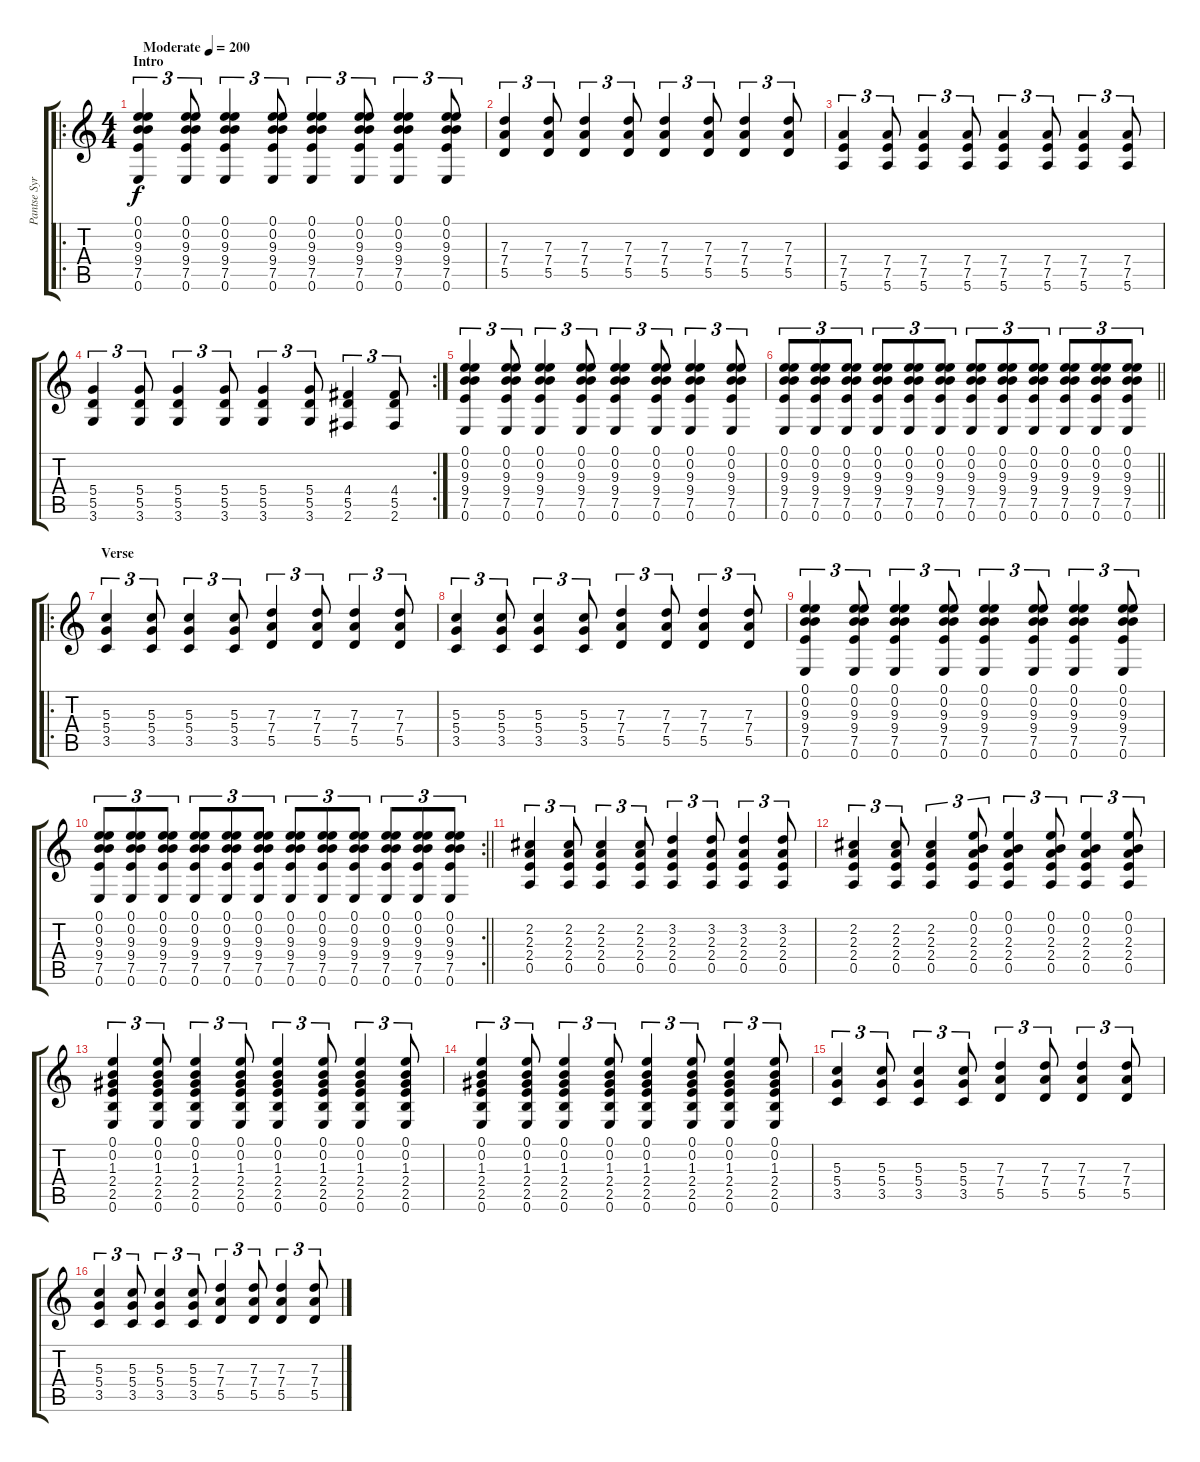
\track ("Pantse Syrjä" "Pantse Syr") {instrument overdrivenguitar}
\staff {score tabs}
\tuning (E4 B3 G3 D3 A2 E2) {hide}
\ro
\ts (4 4)
\section ("" "Intro")
\tempo (200 "Moderate")
\clef g2
\ks c
(0.1 0.2 9.3 9.4 7.5 0.6).4{tu (3 2) dy f instrument overdrivenguitar} (0.1 0.2 9.3 9.4 7.5 0.6).8{tu (3 2)} (0.1 0.2 9.3 9.4 7.5 0.6).4{tu (3 2)} (0.1 0.2 9.3 9.4 7.5 0.6).8{tu (3 2)} (0.1 0.2 9.3 9.4 7.5 0.6).4{tu (3 2)} (0.1 0.2 9.3 9.4 7.5 0.6).8{tu (3 2)} (0.1 0.2 9.3 9.4 7.5 0.6).4{tu (3 2)} (0.1 0.2 9.3 9.4 7.5 0.6).8{tu (3 2)} |
(7.3 7.4 5.5).4{tu (3 2)} (7.3 7.4 5.5).8{tu (3 2)} (7.3 7.4 5.5).4{tu (3 2)} (7.3 7.4 5.5).8{tu (3 2)} (7.3 7.4 5.5).4{tu (3 2)} (7.3 7.4 5.5).8{tu (3 2)} (7.3 7.4 5.5).4{tu (3 2)} (7.3 7.4 5.5).8{tu (3 2)} |
(7.4 7.5 5.6).4{tu (3 2)} (7.4 7.5 5.6).8{tu (3 2)} (7.4 7.5 5.6).4{tu (3 2)} (7.4 7.5 5.6).8{tu (3 2)} (7.4 7.5 5.6).4{tu (3 2)} (7.4 7.5 5.6).8{tu (3 2)} (7.4 7.5 5.6).4{tu (3 2)} (7.4 7.5 5.6).8{tu (3 2)} |
\rc 2
(5.4 5.5 3.6).4{tu (3 2)} (5.4 5.5 3.6).8{tu (3 2)} (5.4 5.5 3.6).4{tu (3 2)} (5.4 5.5 3.6).8{tu (3 2)} (5.4 5.5 3.6).4{tu (3 2)} (5.4 5.5 3.6).8{tu (3 2)} (4.4 5.5 2.6).4{tu (3 2)} (4.4 5.5 2.6).8{tu (3 2)} |
(0.1 0.2 9.3 9.4 7.5 0.6).4{tu (3 2)} (0.1 0.2 9.3 9.4 7.5 0.6).8{tu (3 2)} (0.1 0.2 9.3 9.4 7.5 0.6).4{tu (3 2)} (0.1 0.2 9.3 9.4 7.5 0.6).8{tu (3 2)} (0.1 0.2 9.3 9.4 7.5 0.6).4{tu (3 2)} (0.1 0.2 9.3 9.4 7.5 0.6).8{tu (3 2)} (0.1 0.2 9.3 9.4 7.5 0.6).4{tu (3 2)} (0.1 0.2 9.3 9.4 7.5 0.6).8{tu (3 2)} |
\barLineRight lightlight
(0.1 0.2 9.3 9.4 7.5 0.6).8{tu (3 2)} (0.1 0.2 9.3 9.4 7.5 0.6).8{tu (3 2)} (0.1 0.2 9.3 9.4 7.5 0.6).8{tu (3 2)} (0.1 0.2 9.3 9.4 7.5 0.6).8{tu (3 2)} (0.1 0.2 9.3 9.4 7.5 0.6).8{tu (3 2)} (0.1 0.2 9.3 9.4 7.5 0.6).8{tu (3 2)} (0.1 0.2 9.3 9.4 7.5 0.6).8{tu (3 2)} (0.1 0.2 9.3 9.4 7.5 0.6).8{tu (3 2)} (0.1 0.2 9.3 9.4 7.5 0.6).8{tu (3 2)} (0.1 0.2 9.3 9.4 7.5 0.6).8{tu (3 2)} (0.1 0.2 9.3 9.4 7.5 0.6).8{tu (3 2)} (0.1 0.2 9.3 9.4 7.5 0.6).8{tu (3 2)} |
\ro
\section ("" "Verse")
(5.3 5.4 3.5).4{tu (3 2)} (5.3 5.4 3.5).8{tu (3 2)} (5.3 5.4 3.5).4{tu (3 2)} (5.3 5.4 3.5).8{tu (3 2)} (7.3 7.4 5.5).4{tu (3 2)} (7.3 7.4 5.5).8{tu (3 2)} (7.3 7.4 5.5).4{tu (3 2)} (7.3 7.4 5.5).8{tu (3 2)} |
(5.3 5.4 3.5).4{tu (3 2)} (5.3 5.4 3.5).8{tu (3 2)} (5.3 5.4 3.5).4{tu (3 2)} (5.3 5.4 3.5).8{tu (3 2)} (7.3 7.4 5.5).4{tu (3 2)} (7.3 7.4 5.5).8{tu (3 2)} (7.3 7.4 5.5).4{tu (3 2)} (7.3 7.4 5.5).8{tu (3 2)} |
(0.1 0.2 9.3 9.4 7.5 0.6).4{tu (3 2)} (0.1 0.2 9.3 9.4 7.5 0.6).8{tu (3 2)} (0.1 0.2 9.3 9.4 7.5 0.6).4{tu (3 2)} (0.1 0.2 9.3 9.4 7.5 0.6).8{tu (3 2)} (0.1 0.2 9.3 9.4 7.5 0.6).4{tu (3 2)} (0.1 0.2 9.3 9.4 7.5 0.6).8{tu (3 2)} (0.1 0.2 9.3 9.4 7.5 0.6).4{tu (3 2)} (0.1 0.2 9.3 9.4 7.5 0.6).8{tu (3 2)} |
\rc 2
\barLineRight lightlight
(0.1 0.2 9.3 9.4 7.5 0.6).8{tu (3 2)} (0.1 0.2 9.3 9.4 7.5 0.6).8{tu (3 2)} (0.1 0.2 9.3 9.4 7.5 0.6).8{tu (3 2)} (0.1 0.2 9.3 9.4 7.5 0.6).8{tu (3 2)} (0.1 0.2 9.3 9.4 7.5 0.6).8{tu (3 2)} (0.1 0.2 9.3 9.4 7.5 0.6).8{tu (3 2)} (0.1 0.2 9.3 9.4 7.5 0.6).8{tu (3 2)} (0.1 0.2 9.3 9.4 7.5 0.6).8{tu (3 2)} (0.1 0.2 9.3 9.4 7.5 0.6).8{tu (3 2)} (0.1 0.2 9.3 9.4 7.5 0.6).8{tu (3 2)} (0.1 0.2 9.3 9.4 7.5 0.6).8{tu (3 2)} (0.1 0.2 9.3 9.4 7.5 0.6).8{tu (3 2)} |
(2.2 2.3 2.4 0.5).4{tu (3 2)} (2.2 2.3 2.4 0.5).8{tu (3 2)} (2.2 2.3 2.4 0.5).4{tu (3 2)} (2.2 2.3 2.4 0.5).8{tu (3 2)} (3.2 2.3 2.4 0.5).4{tu (3 2)} (3.2 2.3 2.4 0.5).8{tu (3 2)} (3.2 2.3 2.4 0.5).4{tu (3 2)} (3.2 2.3 2.4 0.5).8{tu (3 2)} |
(2.2 2.3 2.4 0.5).4{tu (3 2)} (2.2 2.3 2.4 0.5).8{tu (3 2)} (2.2 2.3 2.4 0.5).4{tu (3 2)} (0.1 0.2 2.3 2.4 0.5).8{tu (3 2)} (0.1 0.2 2.3 2.4 0.5).4{tu (3 2)} (0.1 0.2 2.3 2.4 0.5).8{tu (3 2)} (0.1 0.2 2.3 2.4 0.5).4{tu (3 2)} (0.1 0.2 2.3 2.4 0.5).8{tu (3 2)} |
(0.1 0.2 1.3 2.4 2.5 0.6).4{tu (3 2)} (0.1 0.2 1.3 2.4 2.5 0.6).8{tu (3 2)} (0.1 0.2 1.3 2.4 2.5 0.6).4{tu (3 2)} (0.1 0.2 1.3 2.4 2.5 0.6).8{tu (3 2)} (0.1 0.2 1.3 2.4 2.5 0.6).4{tu (3 2)} (0.1 0.2 1.3 2.4 2.5 0.6).8{tu (3 2)} (0.1 0.2 1.3 2.4 2.5 0.6).4{tu (3 2)} (0.1 0.2 1.3 2.4 2.5 0.6).8{tu (3 2)} |
(0.1 0.2 1.3 2.4 2.5 0.6).4{tu (3 2)} (0.1 0.2 1.3 2.4 2.5 0.6).8{tu (3 2)} (0.1 0.2 1.3 2.4 2.5 0.6).4{tu (3 2)} (0.1 0.2 1.3 2.4 2.5 0.6).8{tu (3 2)} (0.1 0.2 1.3 2.4 2.5 0.6).4{tu (3 2)} (0.1 0.2 1.3 2.4 2.5 0.6).8{tu (3 2)} (0.1 0.2 1.3 2.4 2.5 0.6).4{tu (3 2)} (0.1 0.2 1.3 2.4 2.5 0.6).8{tu (3 2)} |
(5.3 5.4 3.5).4{tu (3 2)} (5.3 5.4 3.5).8{tu (3 2)} (5.3 5.4 3.5).4{tu (3 2)} (5.3 5.4 3.5).8{tu (3 2)} (7.3 7.4 5.5).4{tu (3 2)} (7.3 7.4 5.5).8{tu (3 2)} (7.3 7.4 5.5).4{tu (3 2)} (7.3 7.4 5.5).8{tu (3 2)} |
(5.3 5.4 3.5).4{tu (3 2)} (5.3 5.4 3.5).8{tu (3 2)} (5.3 5.4 3.5).4{tu (3 2)} (5.3 5.4 3.5).8{tu (3 2)} (7.3 7.4 5.5).4{tu (3 2)} (7.3 7.4 5.5).8{tu (3 2)} (7.3 7.4 5.5).4{tu (3 2)} (7.3 7.4 5.5).8{tu (3 2)}
